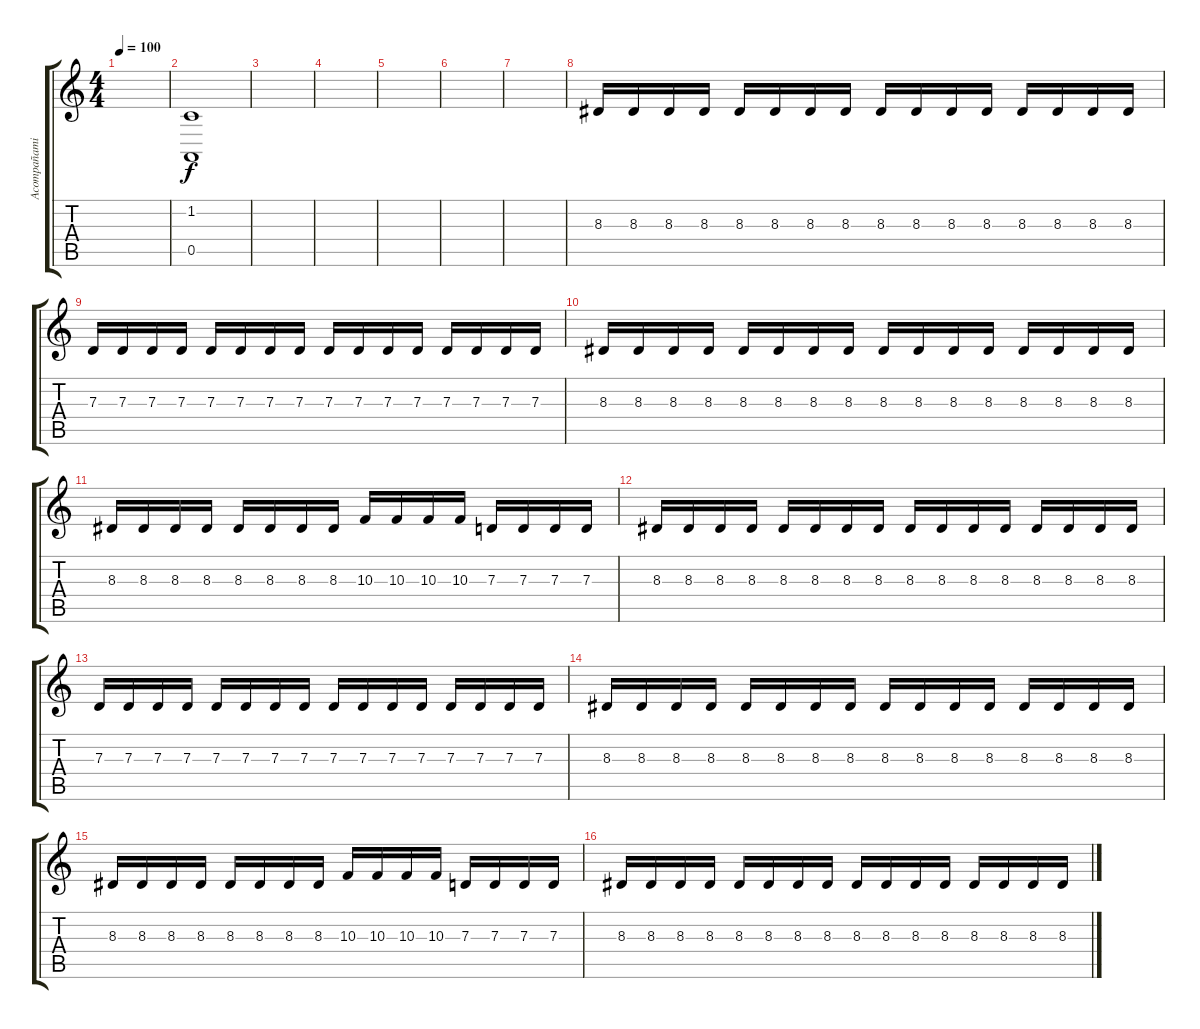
\track ("Acompañamiento" "Acompañami") {instrument stringensemble2}
\staff {score tabs}
\tuning (E4 B3 G3 D3 A2 E2) {hide}
\ts (4 4)
\tempo 100
\clef g2
\ks c
|
(1.2{t} 0.5).1 |
|
|
|
|
|
8.3.16{instrument distortionguitar} 8.3.16 8.3.16 8.3.16 8.3.16 8.3.16 8.3.16 8.3.16 8.3.16 8.3.16 8.3.16 8.3.16 8.3.16 8.3.16 8.3.16 8.3.16 |
7.3.16 7.3.16 7.3.16 7.3.16 7.3.16 7.3.16 7.3.16 7.3.16 7.3.16 7.3.16 7.3.16 7.3.16 7.3.16 7.3.16 7.3.16 7.3.16 |
8.3.16 8.3.16 8.3.16 8.3.16 8.3.16 8.3.16 8.3.16 8.3.16 8.3.16 8.3.16 8.3.16 8.3.16 8.3.16 8.3.16 8.3.16 8.3.16 |
8.3.16 8.3.16 8.3.16 8.3.16 8.3.16 8.3.16 8.3.16 8.3.16 10.3.16 10.3.16 10.3.16 10.3.16 7.3.16 7.3.16 7.3.16 7.3.16 |
8.3.16{instrument distortionguitar} 8.3.16 8.3.16 8.3.16 8.3.16 8.3.16 8.3.16 8.3.16 8.3.16 8.3.16 8.3.16 8.3.16 8.3.16 8.3.16 8.3.16 8.3.16 |
7.3.16 7.3.16 7.3.16 7.3.16 7.3.16 7.3.16 7.3.16 7.3.16 7.3.16 7.3.16 7.3.16 7.3.16 7.3.16 7.3.16 7.3.16 7.3.16 |
8.3.16 8.3.16 8.3.16 8.3.16 8.3.16 8.3.16 8.3.16 8.3.16 8.3.16 8.3.16 8.3.16 8.3.16 8.3.16 8.3.16 8.3.16 8.3.16 |
8.3.16 8.3.16 8.3.16 8.3.16 8.3.16 8.3.16 8.3.16 8.3.16 10.3.16 10.3.16 10.3.16 10.3.16 7.3.16 7.3.16 7.3.16 7.3.16 |
8.3.16{instrument distortionguitar} 8.3.16 8.3.16 8.3.16 8.3.16 8.3.16 8.3.16 8.3.16 8.3.16 8.3.16 8.3.16 8.3.16 8.3.16 8.3.16 8.3.16 8.3.16
